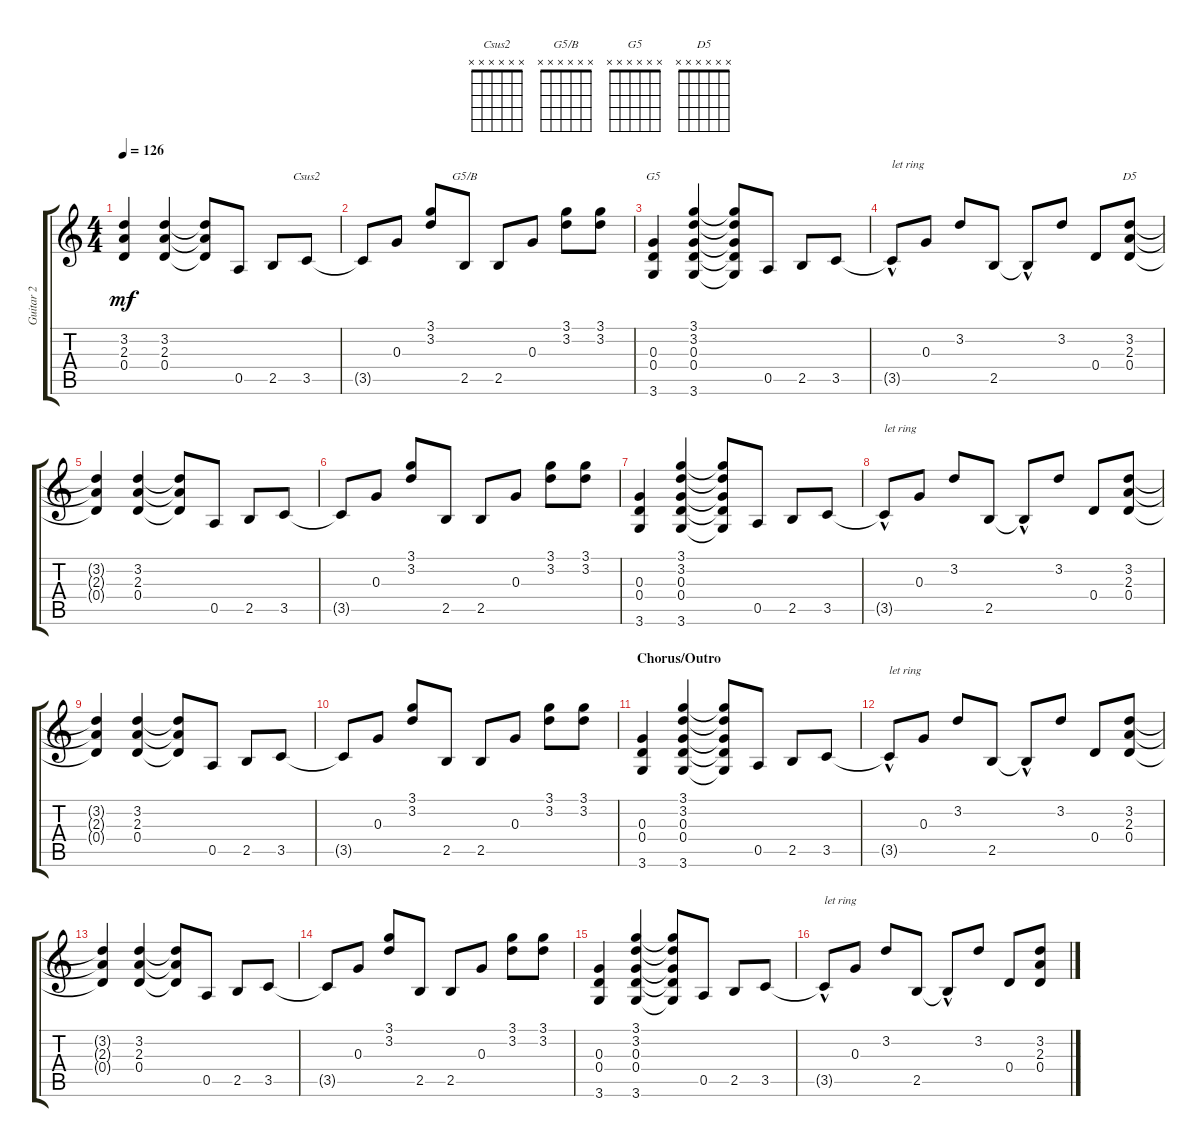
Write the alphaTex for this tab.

\track ("Guitar 2" "Guitar 2") {instrument overdrivenguitar}
\staff {score tabs}
\tuning (E4 B3 G3 D3 A2 E2) {hide}
\chord ("Csus2" x x x x x x) {firstfret 0}
\chord ("G5/B" x x x x x x) {firstfret 0}
\chord ("G5" x x x x x x) {firstfret 0}
\chord ("D5" x x x x x x) {firstfret 0}
\ts (4 4)
\tempo 126
\clef g2
\ks c
(3.2{t} 2.3{t} 0.4{t}).4{dy mf} (3.2 2.3 0.4).4 (3.2{t} 2.3{t} 0.4{t}).8 0.5.8 2.5.8 3.5.8{ch "Csus2"} |
3.5{t}.8 0.3.8 (3.1 3.2).8 2.5.8{ch "G5/B"} 2.5.8 0.3.8 (3.1 3.2).8 (3.1 3.2).8 |
(0.3 0.4 3.6).4{ch "G5"} (3.1 3.2 0.3 0.4 3.6).4 (3.1{t} 3.2{t} 0.3{t} 0.4{t} 3.6{t}).8 0.5.8 2.5.8 3.5.8 |
3.5{hac t}.8{txt "let ring"} 0.3.8 3.2.8 2.5.8 2.5{hac t}.8 3.2.8 0.4.8 (3.2 2.3 0.4).8{ch "D5"} |
(3.2{t} 2.3{t} 0.4{t}).4 (3.2 2.3 0.4).4 (3.2{t} 2.3{t} 0.4{t}).8 0.5.8 2.5.8 3.5.8 |
3.5{t}.8 0.3.8 (3.1 3.2).8 2.5.8 2.5.8 0.3.8 (3.1 3.2).8 (3.1 3.2).8 |
(0.3 0.4 3.6).4 (3.1 3.2 0.3 0.4 3.6).4 (3.1{t} 3.2{t} 0.3{t} 0.4{t} 3.6{t}).8 0.5.8 2.5.8 3.5.8 |
3.5{hac t}.8{txt "let ring"} 0.3.8 3.2.8 2.5.8 2.5{hac t}.8 3.2.8 0.4.8 (3.2 2.3 0.4).8 |
(3.2{t} 2.3{t} 0.4{t}).4 (3.2 2.3 0.4).4 (3.2{t} 2.3{t} 0.4{t}).8 0.5.8 2.5.8 3.5.8 |
3.5{t}.8 0.3.8 (3.1 3.2).8 2.5.8 2.5.8 0.3.8 (3.1 3.2).8 (3.1 3.2).8 |
\section ("" "Chorus/Outro")
(0.3 0.4 3.6).4 (3.1 3.2 0.3 0.4 3.6).4 (3.1{t} 3.2{t} 0.3{t} 0.4{t} 3.6{t}).8 0.5.8 2.5.8 3.5.8 |
3.5{hac t}.8{txt "let ring"} 0.3.8 3.2.8 2.5.8 2.5{hac t}.8 3.2.8 0.4.8 (3.2 2.3 0.4).8 |
(3.2{t} 2.3{t} 0.4{t}).4 (3.2 2.3 0.4).4 (3.2{t} 2.3{t} 0.4{t}).8 0.5.8 2.5.8 3.5.8 |
3.5{t}.8 0.3.8 (3.1 3.2).8 2.5.8 2.5.8 0.3.8 (3.1 3.2).8 (3.1 3.2).8 |
(0.3 0.4 3.6).4 (3.1 3.2 0.3 0.4 3.6).4 (3.1{t} 3.2{t} 0.3{t} 0.4{t} 3.6{t}).8 0.5.8 2.5.8 3.5.8 |
3.5{hac t}.8{txt "let ring"} 0.3.8 3.2.8 2.5.8 2.5{hac t}.8 3.2.8 0.4.8 (3.2 2.3 0.4).8
